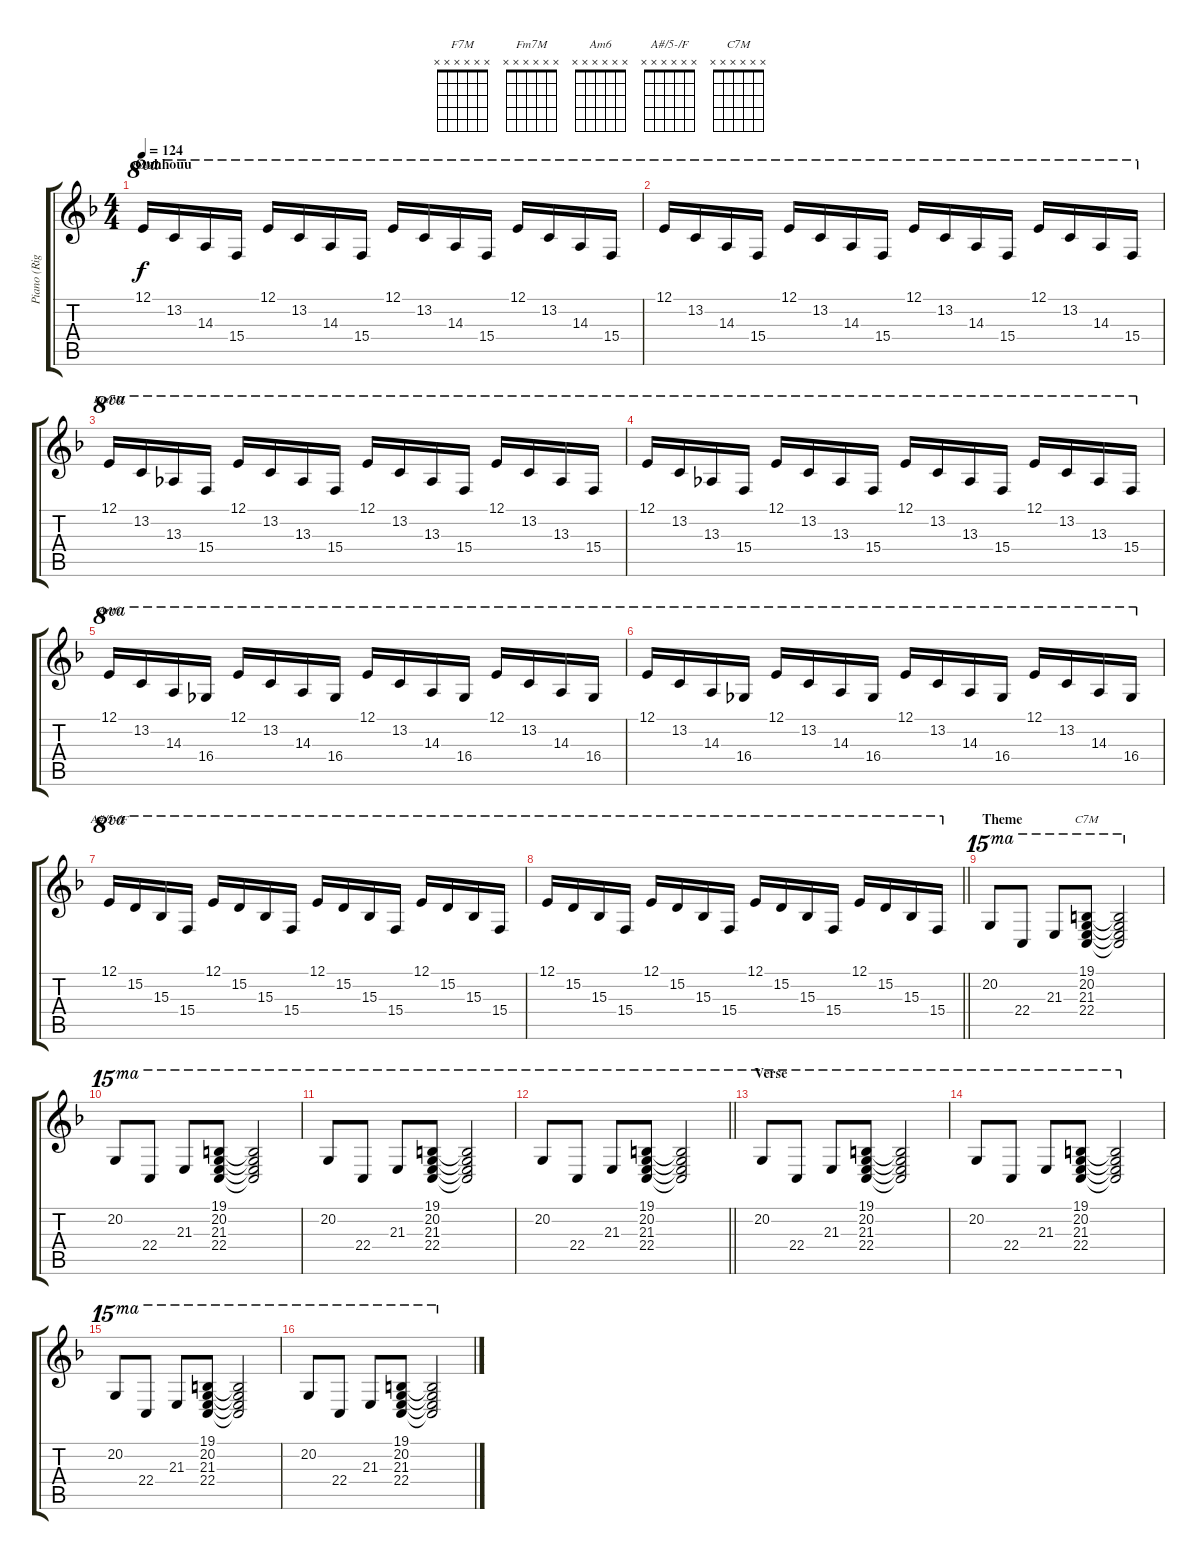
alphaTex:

\track ("Piano (Right Hand)" "Piano (Rig") {instrument acousticgrandpiano}
\staff {score tabs}
\tuning (E4 B3 G3 D3 A2 E2) {hide}
\chord ("F7M" x x x x x x)
\chord ("Fm7M" x x x x x x)
\chord ("Am6" x x x x x x)
\chord ("A#/5-/F" x x x x x x)
\chord ("C7M" x x x x x x)
\ts (4 4)
\section ("" "Ouhhouu")
\tempo 124
\clef g2
\ks f
12.1.16{ch "F7M" ot 8va dy f} 13.2.16{ot 8va} 14.3.16{ot 8va} 15.4.16{ot 8va} 12.1.16{ot 8va} 13.2.16{ot 8va} 14.3.16{ot 8va} 15.4.16{ot 8va} 12.1.16{ot 8va} 13.2.16{ot 8va} 14.3.16{ot 8va} 15.4.16{ot 8va} 12.1.16{ot 8va} 13.2.16{ot 8va} 14.3.16{ot 8va} 15.4.16{ot 8va} |
12.1.16{ot 8va} 13.2.16{ot 8va} 14.3.16{ot 8va} 15.4.16{ot 8va} 12.1.16{ot 8va} 13.2.16{ot 8va} 14.3.16{ot 8va} 15.4.16{ot 8va} 12.1.16{ot 8va} 13.2.16{ot 8va} 14.3.16{ot 8va} 15.4.16{ot 8va} 12.1.16{ot 8va} 13.2.16{ot 8va} 14.3.16{ot 8va} 15.4.16{ot 8va} |
12.1.16{ch "Fm7M" ot 8va} 13.2.16{ot 8va} 13.3.16{ot 8va} 15.4.16{ot 8va} 12.1.16{ot 8va} 13.2.16{ot 8va} 13.3.16{ot 8va} 15.4.16{ot 8va} 12.1.16{ot 8va} 13.2.16{ot 8va} 13.3.16{ot 8va} 15.4.16{ot 8va} 12.1.16{ot 8va} 13.2.16{ot 8va} 13.3.16{ot 8va} 15.4.16{ot 8va} |
12.1.16{ot 8va} 13.2.16{ot 8va} 13.3.16{ot 8va} 15.4.16{ot 8va} 12.1.16{ot 8va} 13.2.16{ot 8va} 13.3.16{ot 8va} 15.4.16{ot 8va} 12.1.16{ot 8va} 13.2.16{ot 8va} 13.3.16{ot 8va} 15.4.16{ot 8va} 12.1.16{ot 8va} 13.2.16{ot 8va} 13.3.16{ot 8va} 15.4.16{ot 8va} |
12.1.16{ch "Am6" ot 8va} 13.2.16{ot 8va} 14.3.16{ot 8va} 16.4.16{ot 8va} 12.1.16{ot 8va} 13.2.16{ot 8va} 14.3.16{ot 8va} 16.4.16{ot 8va} 12.1.16{ot 8va} 13.2.16{ot 8va} 14.3.16{ot 8va} 16.4.16{ot 8va} 12.1.16{ot 8va} 13.2.16{ot 8va} 14.3.16{ot 8va} 16.4.16{ot 8va} |
12.1.16{ot 8va} 13.2.16{ot 8va} 14.3.16{ot 8va} 16.4.16{ot 8va} 12.1.16{ot 8va} 13.2.16{ot 8va} 14.3.16{ot 8va} 16.4.16{ot 8va} 12.1.16{ot 8va} 13.2.16{ot 8va} 14.3.16{ot 8va} 16.4.16{ot 8va} 12.1.16{ot 8va} 13.2.16{ot 8va} 14.3.16{ot 8va} 16.4.16{ot 8va} |
12.1.16{ch "A#/5-/F" ot 8va} 15.2.16{ot 8va} 15.3.16{ot 8va} 15.4.16{ot 8va} 12.1.16{ot 8va} 15.2.16{ot 8va} 15.3.16{ot 8va} 15.4.16{ot 8va} 12.1.16{ot 8va} 15.2.16{ot 8va} 15.3.16{ot 8va} 15.4.16{ot 8va} 12.1.16{ot 8va} 15.2.16{ot 8va} 15.3.16{ot 8va} 15.4.16{ot 8va} |
\barLineRight lightlight
12.1.16{ot 8va} 15.2.16{ot 8va} 15.3.16{ot 8va} 15.4.16{ot 8va} 12.1.16{ot 8va} 15.2.16{ot 8va} 15.3.16{ot 8va} 15.4.16{ot 8va} 12.1.16{ot 8va} 15.2.16{ot 8va} 15.3.16{ot 8va} 15.4.16{ot 8va} 12.1.16{ot 8va} 15.2.16{ot 8va} 15.3.16{ot 8va} 15.4.16{ot 8va} |
\section ("" "Theme")
20.2.8{ot 15ma} 22.4.8{ot 15ma} 21.3.8{ot 15ma} (19.1 20.2 21.3 22.4).8{ch "C7M" ot 15ma} (19.1{t} 20.2{t} 21.3{t} 22.4{t}).2{ot 15ma} |
20.2.8{ot 15ma} 22.4.8{ot 15ma} 21.3.8{ot 15ma} (19.1 20.2 21.3 22.4).8{ot 15ma} (19.1{t} 20.2{t} 21.3{t} 22.4{t}).2{ot 15ma} |
20.2.8{ot 15ma} 22.4.8{ot 15ma} 21.3.8{ot 15ma} (19.1 20.2 21.3 22.4).8{ot 15ma} (19.1{t} 20.2{t} 21.3{t} 22.4{t}).2{ot 15ma} |
\barLineRight lightlight
20.2.8{ot 15ma} 22.4.8{ot 15ma} 21.3.8{ot 15ma} (19.1 20.2 21.3 22.4).8{ot 15ma} (19.1{t} 20.2{t} 21.3{t} 22.4{t}).2{ot 15ma} |
\section ("" "Verse")
20.2.8{ot 15ma} 22.4.8{ot 15ma} 21.3.8{ot 15ma} (19.1 20.2 21.3 22.4).8{ot 15ma} (19.1{t} 20.2{t} 21.3{t} 22.4{t}).2{ot 15ma} |
20.2.8{ot 15ma} 22.4.8{ot 15ma} 21.3.8{ot 15ma} (19.1 20.2 21.3 22.4).8{ot 15ma} (19.1{t} 20.2{t} 21.3{t} 22.4{t}).2{ot 15ma} |
20.2.8{ot 15ma} 22.4.8{ot 15ma} 21.3.8{ot 15ma} (19.1 20.2 21.3 22.4).8{ot 15ma} (19.1{t} 20.2{t} 21.3{t} 22.4{t}).2{ot 15ma} |
20.2.8{ot 15ma} 22.4.8{ot 15ma} 21.3.8{ot 15ma} (19.1 20.2 21.3 22.4).8{ot 15ma} (19.1{t} 20.2{t} 21.3{t} 22.4{t}).2{ot 15ma}
